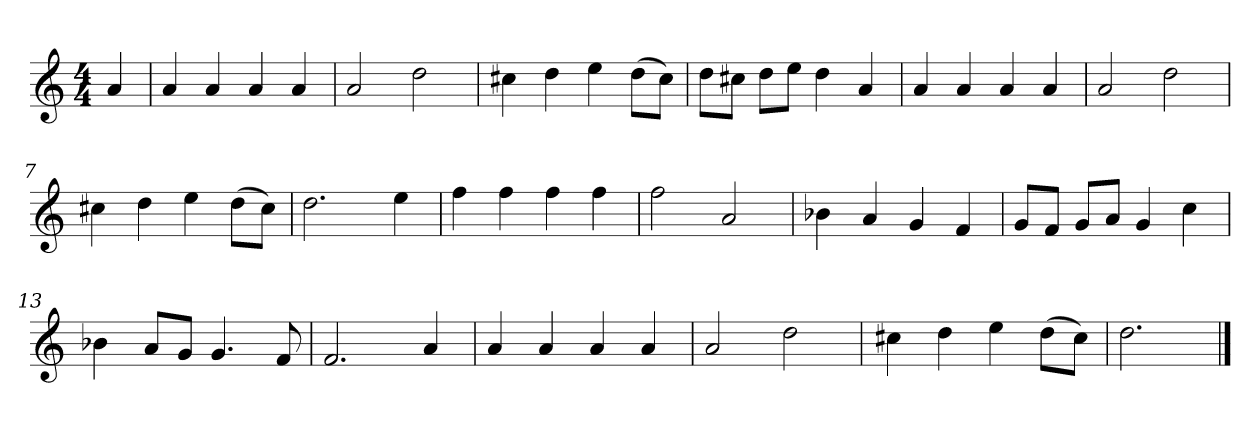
**kern
*part1
*staff1
*k[]
*M4/4
*MM120
=
4a
=1
4a
4a
4a
4a
=2
2a
2dd
=3
4cc#X
4dd
4ee
(8ddL
8cc#J)
=4
8ddL
8cc#XJ
8ddL
8eeJ
4dd
4a
=5
4a
4a
4a
4a
=6
2a
2dd
=7
4cc#X
4dd
4ee
(8ddL
8cc#J)
=8
2.dd
4ee
=9
4ff
4ff
4ff
4ff
=10
2ff
2a
=11
4b-X
4a
4g
4f
=12
8gL
8fJ
8gL
8aJ
4g
4cc
=13
4b-X
8aL
8gJ
4.g
8f
=14
2.f
4a
=15
4a
4a
4a
4a
=16
2a
2dd
=17
4cc#X
4dd
4ee
(8ddL
8cc#J)
=18
2.dd
==
*-
